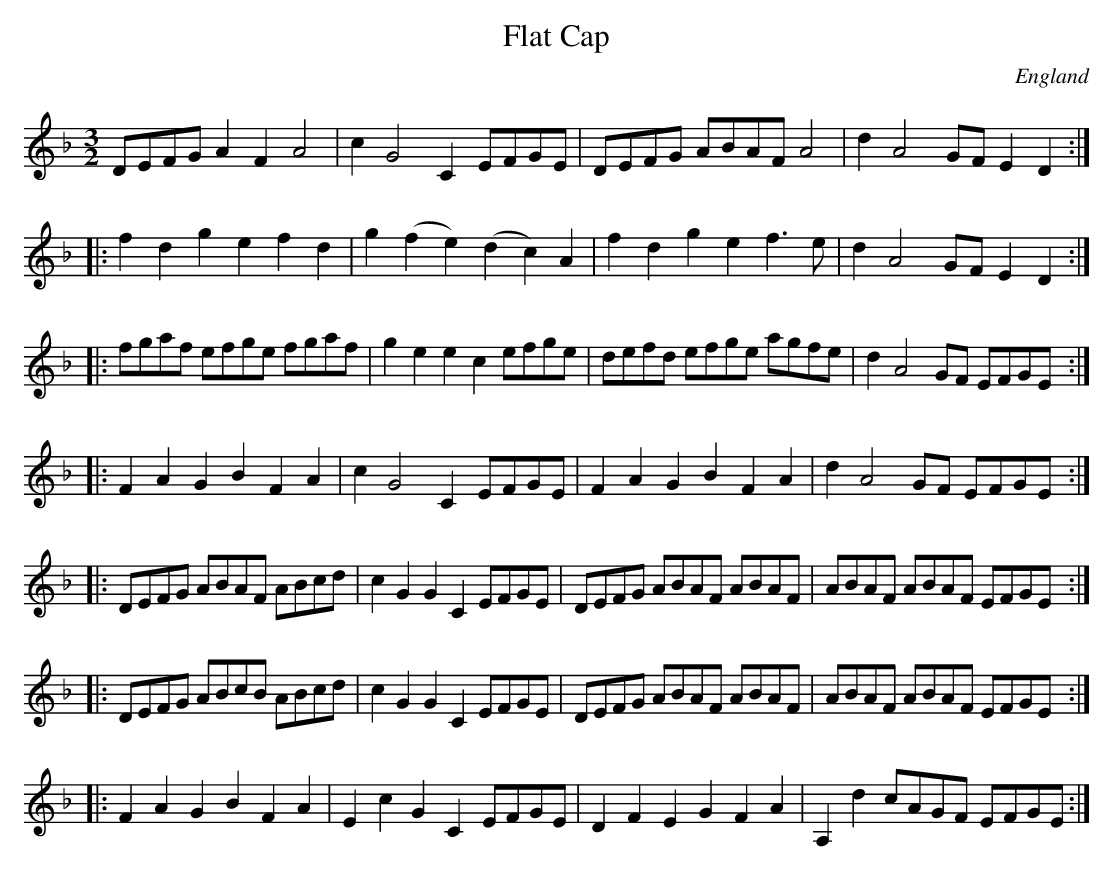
X:1
T:Flat Cap
M:3/2
O:England
K:Dmin
DEFG A2F2 A4| c2G4C2 EFGE| DEFG ABAF A4| d2A4GF E2D2::
f2d2 g2e2 f2d2| g2(f2 e2)(d2 c2)A2| f2d2 g2e2 f3e| d2A4GF E2D2::
fgaf efge fgaf| g2e2 e2c2 efge| defd efge agfe| d2A4GF EFGE::
F2A2 G2B2 F2A2| c2G4C2 EFGE| F2A2 G2B2 F2A2| d2A4GF EFGE::
DEFG ABAF ABcd| c2G2 G2C2 EFGE| DEFG ABAF ABAF| ABAF ABAF EFGE::
DEFG ABcB ABcd| c2G2 G2C2 EFGE| DEFG ABAF ABAF| ABAF ABAF EFGE::
F2A2 G2B2 F2A2| E2c2 G2C2 EFGE| D2F2 E2G2 F2A2| A,2d2 cAGF EFGE:|
